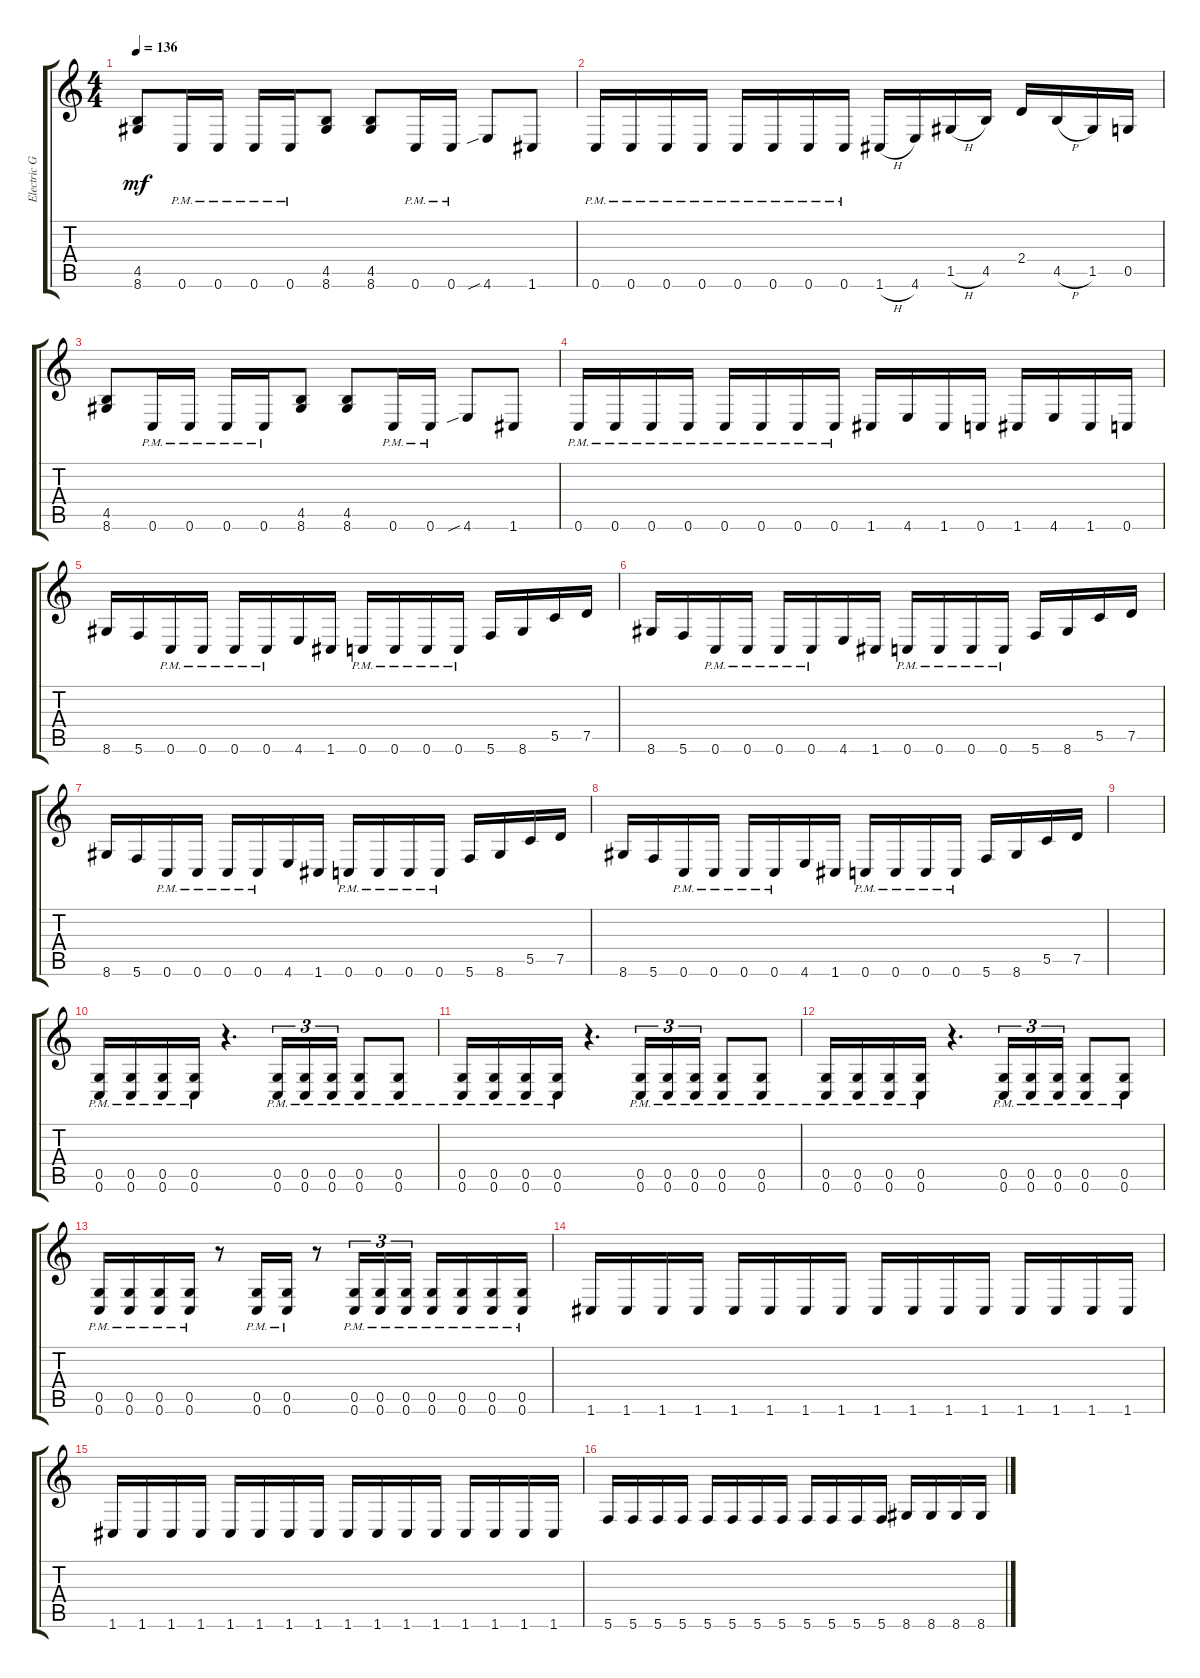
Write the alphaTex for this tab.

\track ("Electric Guitar" "Electric G") {instrument distortionguitar}
\staff {score tabs}
\tuning (D4 A3 F3 C3 G2 C2) {hide}
\ts (4 4)
\tempo 136
\clef g2
\ks c
(4.5 8.6).8{dy mf} 0.6{pm}.16 0.6{pm}.16 0.6{pm}.16 0.6{pm}.16 (4.5 8.6).8 (4.5 8.6).8 0.6{pm}.16 0.6{pm}.16 4.6{sib}.8 1.6.8 |
0.6{pm}.16 0.6{pm}.16 0.6{pm}.16 0.6{pm}.16 0.6{pm}.16 0.6{pm}.16 0.6{pm}.16 0.6{pm}.16 1.6{h}.16 4.6.16 1.5{h}.16 4.5.16 2.4.16 4.5{h}.16 1.5.16 0.5.16 |
(4.5 8.6).8 0.6{pm}.16 0.6{pm}.16 0.6{pm}.16 0.6{pm}.16 (4.5 8.6).8 (4.5 8.6).8 0.6{pm}.16 0.6{pm}.16 4.6{sib}.8 1.6.8 |
0.6{pm}.16 0.6{pm}.16 0.6{pm}.16 0.6{pm}.16 0.6{pm}.16 0.6{pm}.16 0.6{pm}.16 0.6{pm}.16 1.6.16 4.6.16 1.6.16 0.6.16 1.6.16 4.6.16 1.6.16 0.6.16 |
8.6.16 5.6.16 0.6{pm}.16 0.6{pm}.16 0.6{pm}.16 0.6{pm}.16 4.6.16 1.6.16 0.6{pm}.16 0.6{pm}.16 0.6{pm}.16 0.6{pm}.16 5.6.16 8.6.16 5.5.16 7.5.16 |
8.6.16 5.6.16 0.6{pm}.16 0.6{pm}.16 0.6{pm}.16 0.6{pm}.16 4.6.16 1.6.16 0.6{pm}.16 0.6{pm}.16 0.6{pm}.16 0.6{pm}.16 5.6.16 8.6.16 5.5.16 7.5.16 |
8.6.16 5.6.16 0.6{pm}.16 0.6{pm}.16 0.6{pm}.16 0.6{pm}.16 4.6.16 1.6.16 0.6{pm}.16 0.6{pm}.16 0.6{pm}.16 0.6{pm}.16 5.6.16 8.6.16 5.5.16 7.5.16 |
8.6.16 5.6.16 0.6{pm}.16 0.6{pm}.16 0.6{pm}.16 0.6{pm}.16 4.6.16 1.6.16 0.6{pm}.16 0.6{pm}.16 0.6{pm}.16 0.6{pm}.16 5.6.16 8.6.16 5.5.16 7.5.16 |
|
(0.5{pm} 0.6{pm}).16 (0.5{pm} 0.6{pm}).16 (0.5{pm} 0.6{pm}).16 (0.5{pm} 0.6{pm}).16 r.4{d} (0.5{pm} 0.6{pm}).16{tu (3 2)} (0.5{pm} 0.6{pm}).16{tu (3 2)} (0.5{pm} 0.6{pm}).16{tu (3 2)} (0.5{pm} 0.6{pm}).8 (0.5{pm} 0.6{pm}).8 |
(0.5{pm} 0.6{pm}).16 (0.5{pm} 0.6{pm}).16 (0.5{pm} 0.6{pm}).16 (0.5{pm} 0.6{pm}).16 r.4{d} (0.5{pm} 0.6{pm}).16{tu (3 2)} (0.5{pm} 0.6{pm}).16{tu (3 2)} (0.5{pm} 0.6{pm}).16{tu (3 2)} (0.5{pm} 0.6{pm}).8 (0.5{pm} 0.6{pm}).8 |
(0.5{pm} 0.6{pm}).16 (0.5{pm} 0.6{pm}).16 (0.5{pm} 0.6{pm}).16 (0.5{pm} 0.6{pm}).16 r.4{d} (0.5{pm} 0.6{pm}).16{tu (3 2)} (0.5{pm} 0.6{pm}).16{tu (3 2)} (0.5{pm} 0.6{pm}).16{tu (3 2)} (0.5{pm} 0.6{pm}).8 (0.5{pm} 0.6{pm}).8 |
(0.5{pm} 0.6{pm}).16 (0.5{pm} 0.6{pm}).16 (0.5{pm} 0.6{pm}).16 (0.5{pm} 0.6{pm}).16 r.8 (0.5{pm} 0.6{pm}).16 (0.5{pm} 0.6{pm}).16 r.8 (0.5{pm} 0.6{pm}).16{tu (3 2)} (0.5{pm} 0.6{pm}).16{tu (3 2)} (0.5{pm} 0.6{pm}).16{tu (3 2)} (0.5{pm} 0.6{pm}).16 (0.5{pm} 0.6{pm}).16 (0.5{pm} 0.6{pm}).16 (0.5{pm} 0.6{pm}).16 |
1.6.16 1.6.16 1.6.16 1.6.16 1.6.16 1.6.16 1.6.16 1.6.16 1.6.16 1.6.16 1.6.16 1.6.16 1.6.16 1.6.16 1.6.16 1.6.16 |
1.6.16 1.6.16 1.6.16 1.6.16 1.6.16 1.6.16 1.6.16 1.6.16 1.6.16 1.6.16 1.6.16 1.6.16 1.6.16 1.6.16 1.6.16 1.6.16 |
5.6.16 5.6.16 5.6.16 5.6.16 5.6.16 5.6.16 5.6.16 5.6.16 5.6.16 5.6.16 5.6.16 5.6.16 8.6.16 8.6.16 8.6.16 8.6.16
